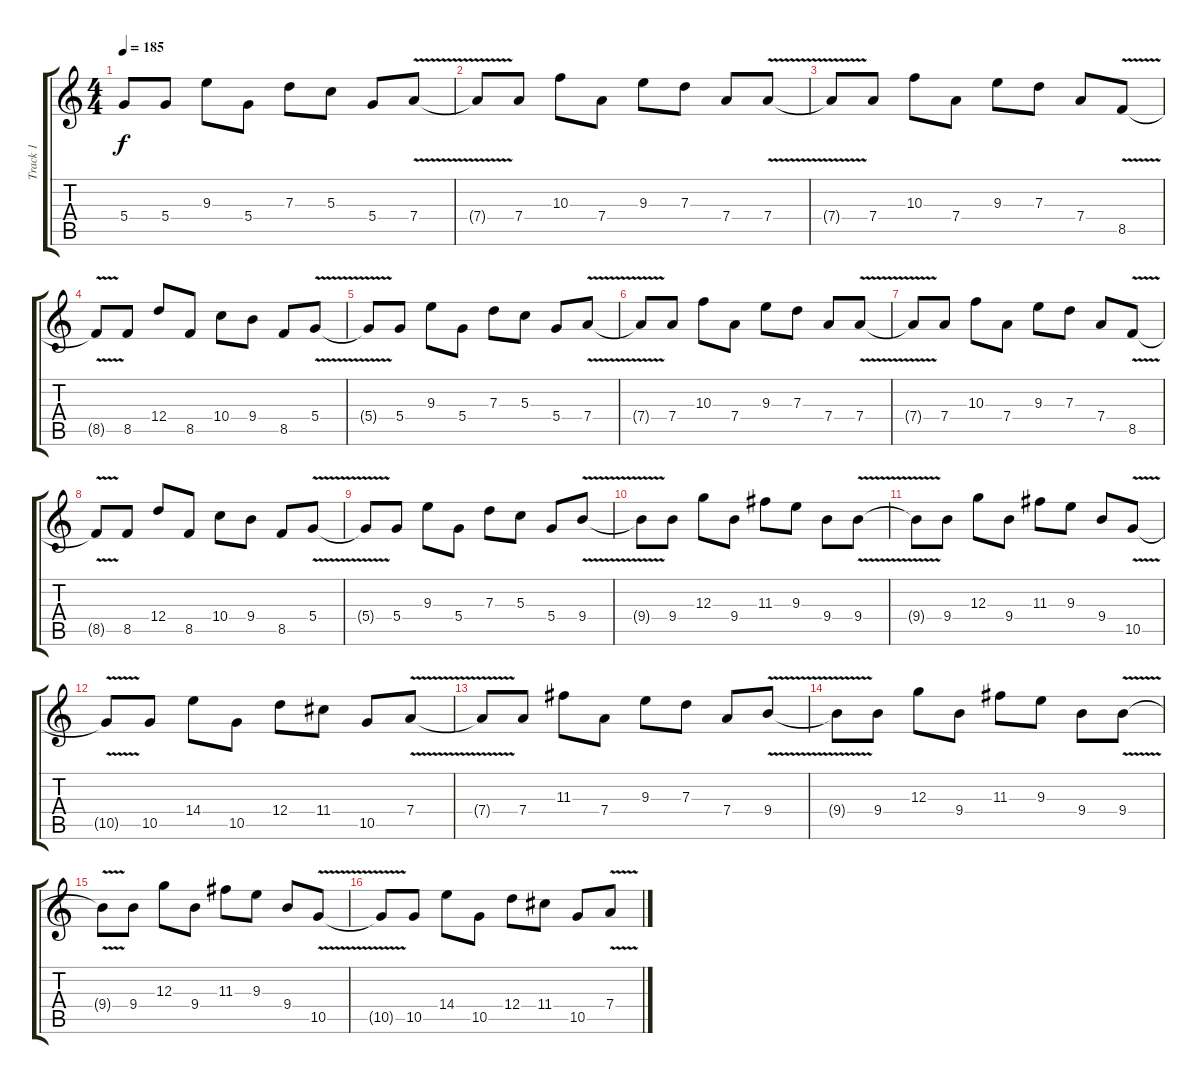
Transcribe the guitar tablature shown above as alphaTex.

\track ("Track 1" "Track 1") {instrument overdrivenguitar}
\staff {score tabs}
\tuning (E4 B3 G3 D3 A2 E2) {hide}
\ts (4 4)
\tempo 185
\clef g2
\ks c
5.4{t}.8{dy f} 5.4.8 9.3.8 5.4.8 7.3.8 5.3.8 5.4.8 7.4{v}.8 |
7.4{t}.8 7.4.8 10.3.8 7.4.8 9.3.8 7.3.8 7.4.8 7.4{v}.8 |
7.4{t}.8 7.4.8 10.3.8 7.4.8 9.3.8 7.3.8 7.4.8 8.5{v}.8 |
8.5{t}.8 8.5.8 12.4.8 8.5.8 10.4.8 9.4.8 8.5.8 5.4{v}.8 |
5.4{t}.8 5.4.8 9.3.8 5.4.8 7.3.8 5.3.8 5.4.8 7.4{v}.8 |
7.4{t}.8 7.4.8 10.3.8 7.4.8 9.3.8 7.3.8 7.4.8 7.4{v}.8 |
7.4{t}.8 7.4.8 10.3.8 7.4.8 9.3.8 7.3.8 7.4.8 8.5{v}.8 |
8.5{t}.8 8.5.8 12.4.8 8.5.8 10.4.8 9.4.8 8.5.8 5.4{v}.8 |
5.4{t}.8 5.4.8 9.3.8 5.4.8 7.3.8 5.3.8 5.4.8 9.4{v}.8 |
9.4{t}.8 9.4.8 12.3.8 9.4.8 11.3.8 9.3.8 9.4.8 9.4{v}.8 |
9.4{t}.8 9.4.8 12.3.8 9.4.8 11.3.8 9.3.8 9.4.8 10.5{v}.8 |
10.5{t}.8 10.5.8 14.4.8 10.5.8 12.4.8 11.4.8 10.5.8 7.4{v}.8 |
7.4{t}.8 7.4.8 11.3.8 7.4.8 9.3.8 7.3.8 7.4.8 9.4{v}.8 |
9.4{t}.8 9.4.8 12.3.8 9.4.8 11.3.8 9.3.8 9.4.8 9.4{v}.8 |
9.4{t}.8 9.4.8 12.3.8 9.4.8 11.3.8 9.3.8 9.4.8 10.5{v}.8 |
10.5{t}.8 10.5.8 14.4.8 10.5.8 12.4.8 11.4.8 10.5.8 7.4{v}.8
